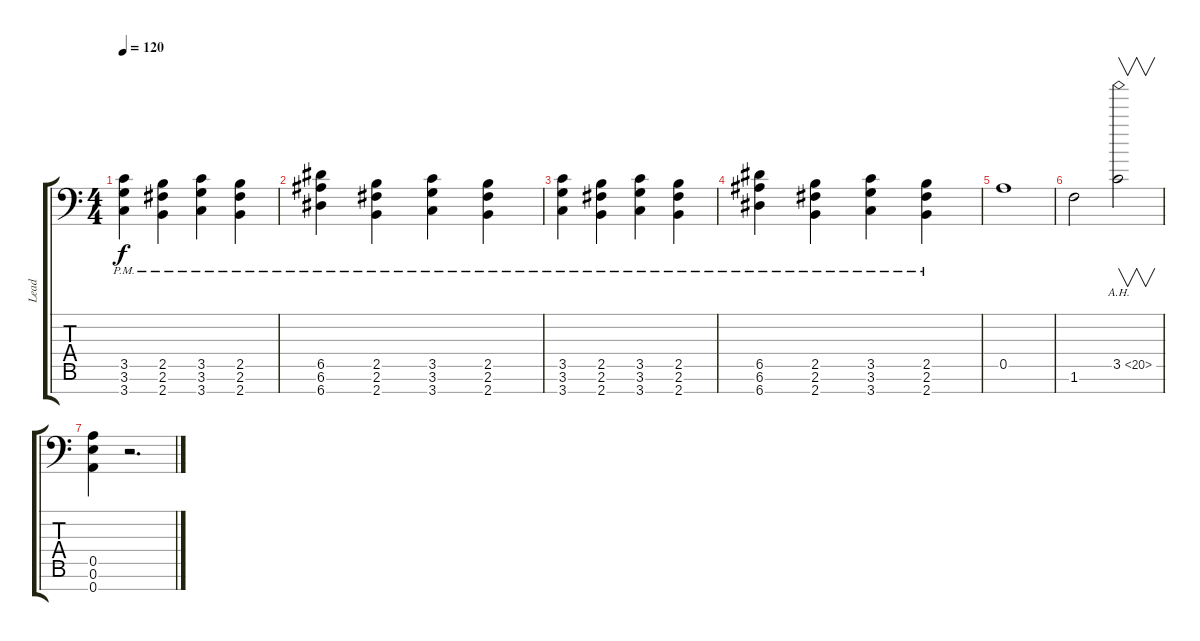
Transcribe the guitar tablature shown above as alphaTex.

\track ("Lead" "Lead") {instrument distortionguitar}
\staff {score tabs}
\tuning (E4 B3 G3 D3 A2 E2 A1) {hide}
\ts (4 4)
\tempo 120
\clef f4
\ks c
(3.5{pm} 3.6{pm} 3.7{pm}).4{dy f} (2.5{pm} 2.6{pm} 2.7{pm}).4 (3.5{pm} 3.6{pm} 3.7{pm}).4 (2.5{pm} 2.6{pm} 2.7{pm}).4 |
(6.5{pm} 6.6{pm} 6.7{pm}).4 (2.5{pm} 2.6{pm} 2.7{pm}).4 (3.5{pm} 3.6{pm} 3.7{pm}).4 (2.5{pm} 2.6{pm} 2.7{pm}).4 |
(3.5{pm} 3.6{pm} 3.7{pm}).4 (2.5{pm} 2.6{pm} 2.7{pm}).4 (3.5{pm} 3.6{pm} 3.7{pm}).4 (2.5{pm} 2.6{pm} 2.7{pm}).4 |
(6.5{pm} 6.6{pm} 6.7{pm}).4 (2.5{pm} 2.6{pm} 2.7{pm}).4 (3.5{pm} 3.6{pm} 3.7{pm}).4 (2.5{pm} 2.6{pm} 2.7{pm}).4 |
0.5.1 |
1.6.2 3.5{ah 17}.2{v} |
(0.5 0.6 0.7).4 r.2{d}
